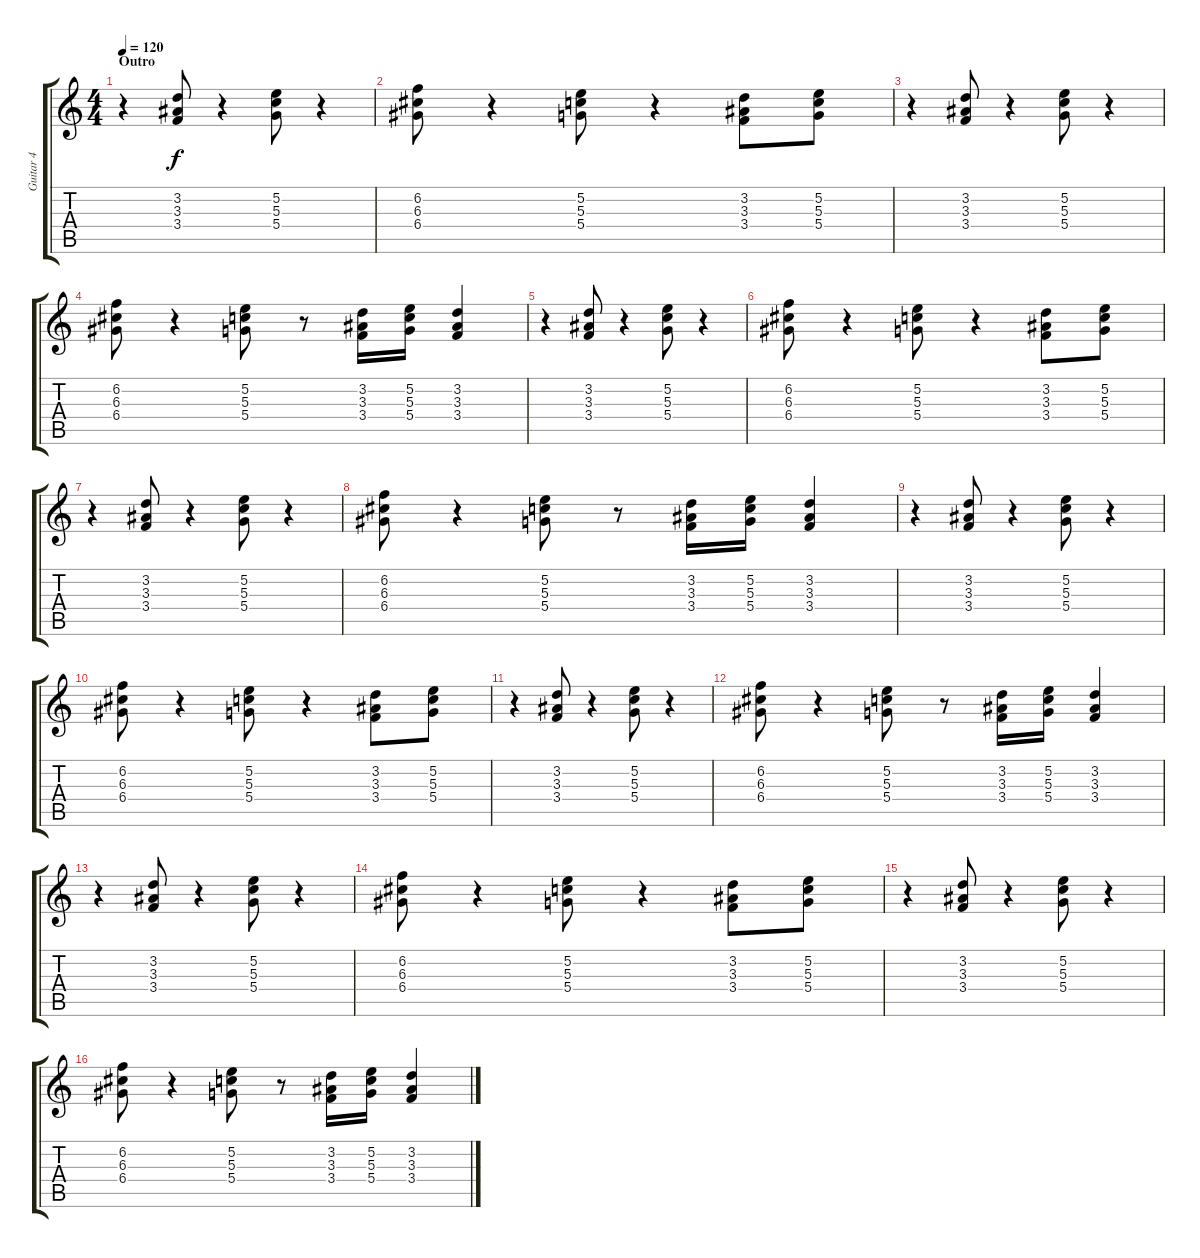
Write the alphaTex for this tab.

\track ("Guitar 4" "Guitar 4") {instrument overdrivenguitar}
\staff {score tabs}
\tuning (D4 B3 G3 D3 G2 D2) {hide}
\ts (4 4)
\section ("" "Outro")
\tempo 120
\clef g2
\ks c
r.4{dy f} (3.2 3.3 3.4).8 r.4 (5.2 5.3 5.4).8 r.4 |
(6.2 6.3 6.4).8{volume 12} r.4 (5.2 5.3 5.4).8 r.4 (3.2 3.3 3.4).8 (5.2 5.3 5.4).8 |
r.4{volume 11} (3.2 3.3 3.4).8 r.4 (5.2 5.3 5.4).8 r.4 |
(6.2 6.3 6.4).8{volume 10} r.4 (5.2 5.3 5.4).8 r.8 (3.2 3.3 3.4).16 (5.2 5.3 5.4).16 (3.2 3.3 3.4).4 |
r.4{volume 9} (3.2 3.3 3.4).8 r.4 (5.2 5.3 5.4).8 r.4 |
(6.2 6.3 6.4).8{volume 8} r.4 (5.2 5.3 5.4).8 r.4 (3.2 3.3 3.4).8 (5.2 5.3 5.4).8 |
r.4{volume 7} (3.2 3.3 3.4).8 r.4 (5.2 5.3 5.4).8 r.4 |
(6.2 6.3 6.4).8{volume 6} r.4 (5.2 5.3 5.4).8 r.8 (3.2 3.3 3.4).16 (5.2 5.3 5.4).16 (3.2 3.3 3.4).4 |
r.4{volume 5} (3.2 3.3 3.4).8 r.4 (5.2 5.3 5.4).8 r.4 |
(6.2 6.3 6.4).8{volume 4} r.4 (5.2 5.3 5.4).8 r.4 (3.2 3.3 3.4).8 (5.2 5.3 5.4).8 |
r.4{volume 3} (3.2 3.3 3.4).8 r.4 (5.2 5.3 5.4).8 r.4 |
(6.2 6.3 6.4).8{volume 2} r.4 (5.2 5.3 5.4).8 r.8 (3.2 3.3 3.4).16 (5.2 5.3 5.4).16 (3.2 3.3 3.4).4 |
r.4{volume 1} (3.2 3.3 3.4).8 r.4 (5.2 5.3 5.4).8 r.4 |
(6.2 6.3 6.4).8{volume 0} r.4 (5.2 5.3 5.4).8 r.4 (3.2 3.3 3.4).8 (5.2 5.3 5.4).8 |
r.4 (3.2 3.3 3.4).8 r.4 (5.2 5.3 5.4).8 r.4 |
(6.2 6.3 6.4).8 r.4 (5.2 5.3 5.4).8 r.8 (3.2 3.3 3.4).16 (5.2 5.3 5.4).16 (3.2 3.3 3.4).4
